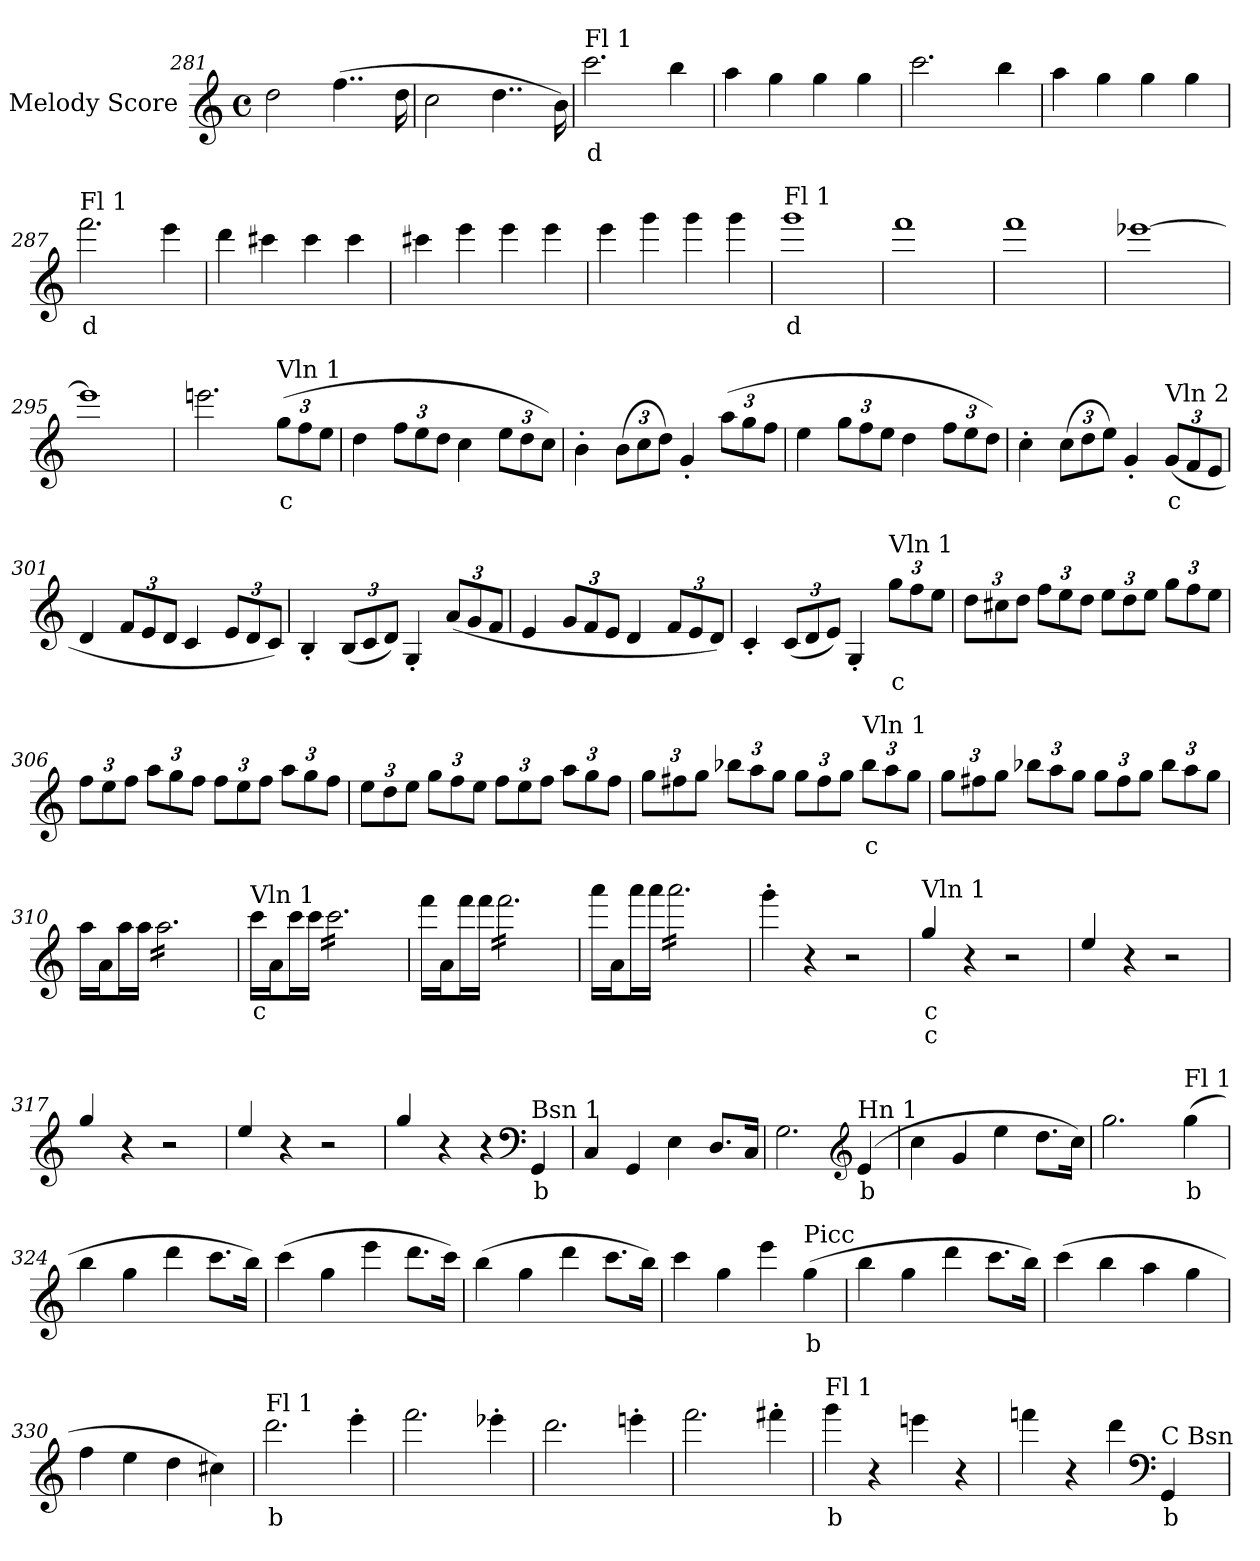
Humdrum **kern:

**kern	**text	**text
*part1	*part1	*part1
*staff1	*staff1	*staff1
*I"Melody Score	*	*
*clefG2	*	*
*k[]	*	*
*M4/4	*	*
*met(c)	*	*
=281	=281	=281
2dd\	.	.
(4..ff\	.	.
16dd\	.	.
=282	=282	=282
2cc\	.	.
4..dd\	.	.
16b\)	.	.
=283	=283	=283
!LO:TX:a:t=Fl 1	!	!
!	!LO:LY:b:color=#FF0000	!
2.ccc\	d	.
4bb\	.	.
=284	=284	=284
4aa\	.	.
4gg\	.	.
4gg\	.	.
4gg\	.	.
=285	=285	=285
2.ccc\	.	.
4bb\	.	.
=286	=286	=286
4aa\	.	.
4gg\	.	.
4gg\	.	.
4gg\	.	.
=287	=287	=287
!LO:TX:a:t=Fl 1	!	!
!	!LO:LY:b:color=#FF0000	!
2.fff\	d	.
4eee\	.	.
=288	=288	=288
4ddd\	.	.
4ccc#X\	.	.
4ccc#\	.	.
4ccc#\	.	.
=289	=289	=289
4ccc#X\	.	.
4eee\	.	.
4eee\	.	.
4eee\	.	.
=290	=290	=290
4eee\	.	.
4ggg\	.	.
4ggg\	.	.
4ggg\	.	.
=291	=291	=291
!LO:TX:a:t=Fl 1	!	!
!	!LO:LY:b:color=#FF0000	!
1ggg	d	.
=292	=292	=292
1fff	.	.
=293	=293	=293
1fff	.	.
=294	=294	=294
[1eee-X	.	.
=295	=295	=295
1eee-]	.	.
=296	=296	=296
2.eeen\	.	.
*Xbrackettup	*	*
!LO:TX:a:t=Vln 1	!	!
!	!LO:LY:b:color=#FF0000	!
(12gg\L	c	.
12ff\	.	.
12ee\J	.	.
=297	=297	=297
4dd\	.	.
12ff\L	.	.
12ee\	.	.
12dd\J	.	.
4cc\	.	.
12ee\L	.	.
12dd\	.	.
12cc\J)	.	.
=298	=298	=298
4b'\	.	.
(12b\L	.	.
12cc\	.	.
12dd\J)	.	.
4g'/	.	.
(12aa\L	.	.
12gg\	.	.
12ff\J	.	.
=299	=299	=299
4ee\	.	.
12gg\L	.	.
12ff\	.	.
12ee\J	.	.
4dd\	.	.
12ff\L	.	.
12ee\	.	.
12dd\J)	.	.
=300	=300	=300
4cc'\	.	.
(12cc\L	.	.
12dd\	.	.
12ee\J)	.	.
4g'/	.	.
!LO:TX:a:t=Vln 2	!	!
!	!LO:LY:b:color=#FF0000	!
(12g/L	c	.
12f/	.	.
12e/J	.	.
=301	=301	=301
4d/	.	.
12f/L	.	.
12e/	.	.
12d/J	.	.
4c/	.	.
12e/L	.	.
12d/	.	.
12c/J)	.	.
=302	=302	=302
4B'/	.	.
(12B/L	.	.
12c/	.	.
12d/J)	.	.
4G'/	.	.
(12a/L	.	.
12g/	.	.
12f/J	.	.
=303	=303	=303
4e/	.	.
12g/L	.	.
12f/	.	.
12e/J	.	.
4d/	.	.
12f/L	.	.
12e/	.	.
12d/J)	.	.
=304	=304	=304
4c'/	.	.
(12c/L	.	.
12d/	.	.
12e/J)	.	.
4G'/	.	.
!LO:TX:a:t=Vln 1	!	!
!	!LO:LY:b:color=#FF0000	!
12gg\L	c	.
12ff\	.	.
12ee\J	.	.
=305	=305	=305
12dd\L	.	.
12cc#X\	.	.
12dd\J	.	.
12ff\L	.	.
12ee\	.	.
12dd\J	.	.
12ee\L	.	.
12dd\	.	.
12ee\J	.	.
12gg\L	.	.
12ff\	.	.
12ee\J	.	.
=306	=306	=306
12ff\L	.	.
12ee\	.	.
12ff\J	.	.
12aa\L	.	.
12gg\	.	.
12ff\J	.	.
12ff\L	.	.
12ee\	.	.
12ff\J	.	.
12aa\L	.	.
12gg\	.	.
12ff\J	.	.
=307	=307	=307
12ee\L	.	.
12dd\	.	.
12ee\J	.	.
12gg\L	.	.
12ff\	.	.
12ee\J	.	.
12ff\L	.	.
12ee\	.	.
12ff\J	.	.
12aa\L	.	.
12gg\	.	.
12ff\J	.	.
=308	=308	=308
12gg\L	.	.
12ff#X\	.	.
12gg\J	.	.
12bb-X\L	.	.
12aa\	.	.
12gg\J	.	.
12gg\L	.	.
12ff#\	.	.
12gg\J	.	.
!LO:TX:a:t=Vln 1	!	!
!	!LO:LY:b:color=#FF0000	!
12bb-\L	c	.
12aa\	.	.
12gg\J	.	.
=309	=309	=309
12gg\L	.	.
12ff#X\	.	.
12gg\J	.	.
12bb-X\L	.	.
12aa\	.	.
12gg\J	.	.
12gg\L	.	.
12ff#\	.	.
12gg\J	.	.
12bb-\L	.	.
12aa\	.	.
12gg\J	.	.
=310	=310	=310
16aa\LL	.	.
16a\J	.	.
16aa\L	.	.
16aa\JJ	.	.
*tremolo	*	*
16aa\LL	.	.
16aa\	.	.
16aa\	.	.
16aa\	.	.
16aa\	.	.
16aa\	.	.
16aa\	.	.
16aa\	.	.
16aa\	.	.
16aa\	.	.
16aa\	.	.
16aa\JJ	.	.
*Xtremolo	*	*
=311	=311	=311
!LO:TX:a:t=Vln 1	!	!
!	!LO:LY:b:color=#FF0000	!
16ccc\LL	c	.
16a\J	.	.
16ccc\L	.	.
16ccc\JJ	.	.
*tremolo	*	*
16ccc\LL	.	.
16ccc\	.	.
16ccc\	.	.
16ccc\	.	.
16ccc\	.	.
16ccc\	.	.
16ccc\	.	.
16ccc\	.	.
16ccc\	.	.
16ccc\	.	.
16ccc\	.	.
16ccc\JJ	.	.
*Xtremolo	*	*
=312	=312	=312
16fff\LL	.	.
16a\J	.	.
16fff\L	.	.
16fff\JJ	.	.
*tremolo	*	*
16fff\LL	.	.
16fff\	.	.
16fff\	.	.
16fff\	.	.
16fff\	.	.
16fff\	.	.
16fff\	.	.
16fff\	.	.
16fff\	.	.
16fff\	.	.
16fff\	.	.
16fff\JJ	.	.
*Xtremolo	*	*
=313	=313	=313
16aaa\LL	.	.
16a\J	.	.
16aaa\L	.	.
16aaa\JJ	.	.
*tremolo	*	*
16aaa\LL	.	.
16aaa\	.	.
16aaa\	.	.
16aaa\	.	.
16aaa\	.	.
16aaa\	.	.
16aaa\	.	.
16aaa\	.	.
16aaa\	.	.
16aaa\	.	.
16aaa\	.	.
16aaa\JJ	.	.
*Xtremolo	*	*
=314	=314	=314
4ggg'\	.	.
4r	.	.
2r	.	.
=315	=315	=315
!LO:TX:a:t=Vln 1	!	!
!	!LO:LY:color=#FF0000	!LO:LY:color=#FF0000
4gg/	c	c
4r	.	.
2r	.	.
=316	=316	=316
4ee/	.	.
4r	.	.
2r	.	.
=317	=317	=317
4gg/	.	.
4r	.	.
2r	.	.
=318	=318	=318
4ee/	.	.
4r	.	.
2r	.	.
=319	=319	=319
4gg/	.	.
4r	.	.
4r	.	.
*clefF4	*	*
!LO:TX:a:t=Bsn 1	!	!
!	!LO:LY:b:color=#FF0000	!
4GG/	b	.
=320	=320	=320
4C/	.	.
4GG/	.	.
4E\	.	.
8.D/L	.	.
16C/Jk	.	.
=321	=321	=321
2.G\	.	.
*clefG2	*	*
!LO:TX:a:t=Hn 1	!	!
!	!LO:LY:b:color=#FF0000	!
(4e/	b	.
=322	=322	=322
4cc\	.	.
4g/	.	.
4ee\	.	.
8.dd\L	.	.
16cc\Jk)	.	.
=323	=323	=323
2.gg	.	.
!LO:TX:a:t=Fl 1	!	!
!	!LO:LY:b:color=#FF0000	!
(4gg\	b	.
=324	=324	=324
4bb\	.	.
4gg\	.	.
4ddd\	.	.
8.ccc\L	.	.
16bb\Jk)	.	.
=325	=325	=325
(4ccc\	.	.
4gg\	.	.
4eee\	.	.
8.ddd\L	.	.
16ccc\Jk)	.	.
=326	=326	=326
(4bb\	.	.
4gg\	.	.
4ddd\	.	.
8.ccc\L	.	.
16bb\Jk)	.	.
=327	=327	=327
4ccc\	.	.
4gg\	.	.
4eee\	.	.
!LO:TX:a:t=Picc	!	!
!	!LO:LY:b:color=#FF0000	!
(4gg\	b	.
=328	=328	=328
4bb\	.	.
4gg\	.	.
4ddd\	.	.
8.ccc\L	.	.
16bb\Jk)	.	.
=329	=329	=329
(4ccc\	.	.
4bb\	.	.
4aa\	.	.
4gg\	.	.
=330	=330	=330
4ff\	.	.
4ee\	.	.
4dd\	.	.
4cc#X\)	.	.
=331	=331	=331
!LO:TX:a:t=Fl 1	!	!
!	!LO:LY:b:color=#FF0000	!
2.ddd\	b	.
4eee'\	.	.
=332	=332	=332
2.fff\	.	.
4eee-X'\	.	.
=333	=333	=333
2.ddd\	.	.
4eeen'\	.	.
=334	=334	=334
2.fff\	.	.
4fff#X'\	.	.
=335	=335	=335
!LO:TX:a:t=Fl 1	!	!
!	!LO:LY:b:color=#FF0000	!
4ggg\	b	.
4r	.	.
4eeen\	.	.
4r	.	.
=336	=336	=336
4fffn\	.	.
4r	.	.
4ddd\	.	.
*clefF4	*	*
!LO:TX:a:t=C Bsn	!	!
!	!LO:LY:b:color=#FF0000	!
4GG/	b	.
=	=	=
*-	*-	*-
